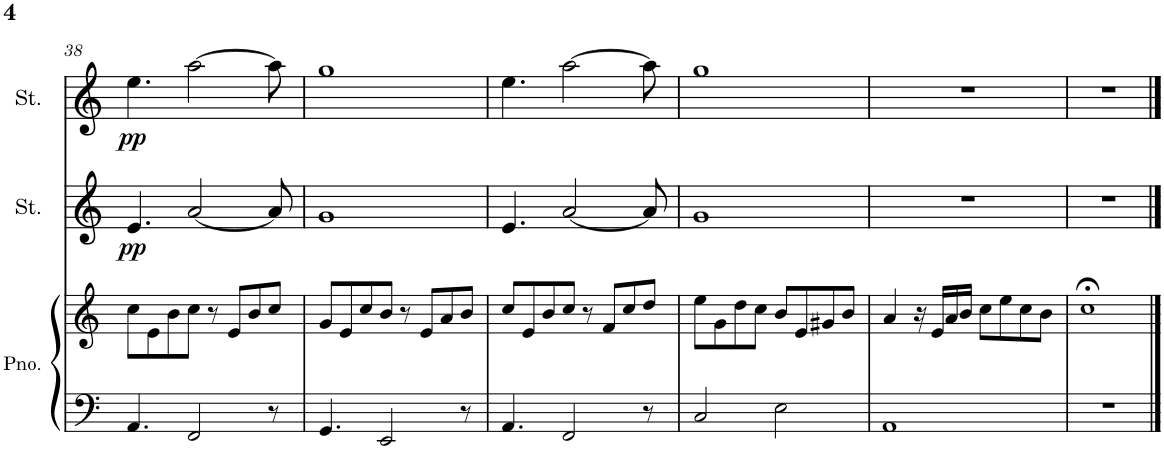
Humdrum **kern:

**kern	**kern	**kern	**dynam	**kern	**dynam
*part3	*part3	*part2	*part2	*part1	*part1
*staff4	*staff3	*staff2	*staff2	*staff1	*staff1
*I"Piano	*	*I"Strings	*	*I"Strings	*
*I'Pno.	*	*I'St.	*	*I'St.	*
!!LO:PB:g=z
*clefF4	*clefG2	*clefG2	*	*clefG2	*
*k[]	*k[]	*k[]	*	*k[]	*
*M4/4	*M4/4	*M4/4	*	*M4/4	*
=38	=38	=38	=38	=38	=38
!	!	!	!LO:DY:b	!	!LO:DY:b
4.AA/	8cc\L	4.e/	pp	4.ee\	pp
.	8e\	.	.	.	.
.	8b\	.	.	.	.
2FF/	8cc\J	[2a/	.	[2aa\	.
.	8r	.	.	.	.
.	8e/L	.	.	.	.
.	8b/	.	.	.	.
8r	8cc/J	8a/]	.	8aa\]	.
=39	=39	=39	=39	=39	=39
4.GG/	8g/L	1g	.	1gg	.
.	8e/	.	.	.	.
.	8cc/	.	.	.	.
2EE/	8b/J	.	.	.	.
.	8r	.	.	.	.
.	8e/L	.	.	.	.
.	8a/	.	.	.	.
8r	8b/J	.	.	.	.
=40	=40	=40	=40	=40	=40
4.AA/	8cc/L	4.e/	.	4.ee\	.
.	8e/	.	.	.	.
.	8b/	.	.	.	.
2FF/	8cc/J	[2a/	.	[2aa\	.
.	8r	.	.	.	.
.	8f/L	.	.	.	.
.	8cc/	.	.	.	.
8r	8dd/J	8a/]	.	8aa\]	.
=41	=41	=41	=41	=41	=41
2C/	8ee\L	1g	.	1gg	.
.	8g\	.	.	.	.
.	8dd\	.	.	.	.
.	8cc\J	.	.	.	.
2E\	8b/L	.	.	.	.
.	8e/	.	.	.	.
.	8g#X/	.	.	.	.
.	8b/J	.	.	.	.
=42	=42	=42	=42	=42	=42
1AA	4a/	1r	.	1r	.
.	16r	.	.	.	.
.	16e/LL	.	.	.	.
.	16a/	.	.	.	.
.	16b/JJ	.	.	.	.
.	8cc\L	.	.	.	.
.	8ee\	.	.	.	.
.	8cc\	.	.	.	.
.	8b\J	.	.	.	.
=43	=43	=43	=43	=43	=43
1r	1cc;<	1r	.	1r	.
==	==	==	==	==	==
*-	*-	*-	*-	*-	*-
